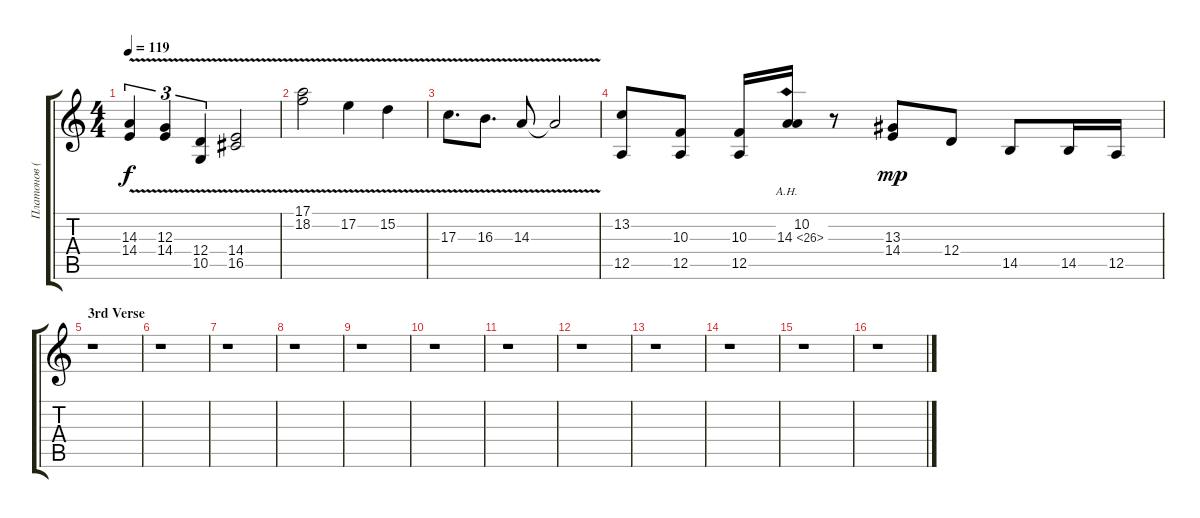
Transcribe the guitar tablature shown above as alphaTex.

\track ("Платонов (Скрипка)" "Платонов (") {instrument violin}
\staff {score tabs}
\tuning (E4 B3 G3 D3 A2 E2) {hide}
\ts (4 4)
\tempo 119
\clef g2
\ks c
(14.3{v} 14.4{v}).4{tu (3 2) dy f} (12.3{v} 14.4{v}).4{tu (3 2)} (12.4{v} 10.5{v}).4{tu (3 2)} (14.4{v} 16.5{v}).2 |
(17.1{v} 18.2{v}).2 17.2{v}.4 15.2{v}.4 |
17.3{v}.8{d} 16.3{v}.8{d} 14.3{v}.8 14.3{t}.2 |
(13.2 12.5).8 (10.3 12.5).8 (10.3 12.5).16 (10.2 14.3{ah 12}).16 r.8 (13.3 14.4).8{dy mp} 12.4.8 14.5.8 14.5.16 12.5.16 |
\section ("" "3rd Verse")
r.1 |
r.1 |
r.1 |
r.1 |
r.1 |
r.1 |
r.1 |
r.1 |
r.1 |
r.1 |
r.1 |
r.1
